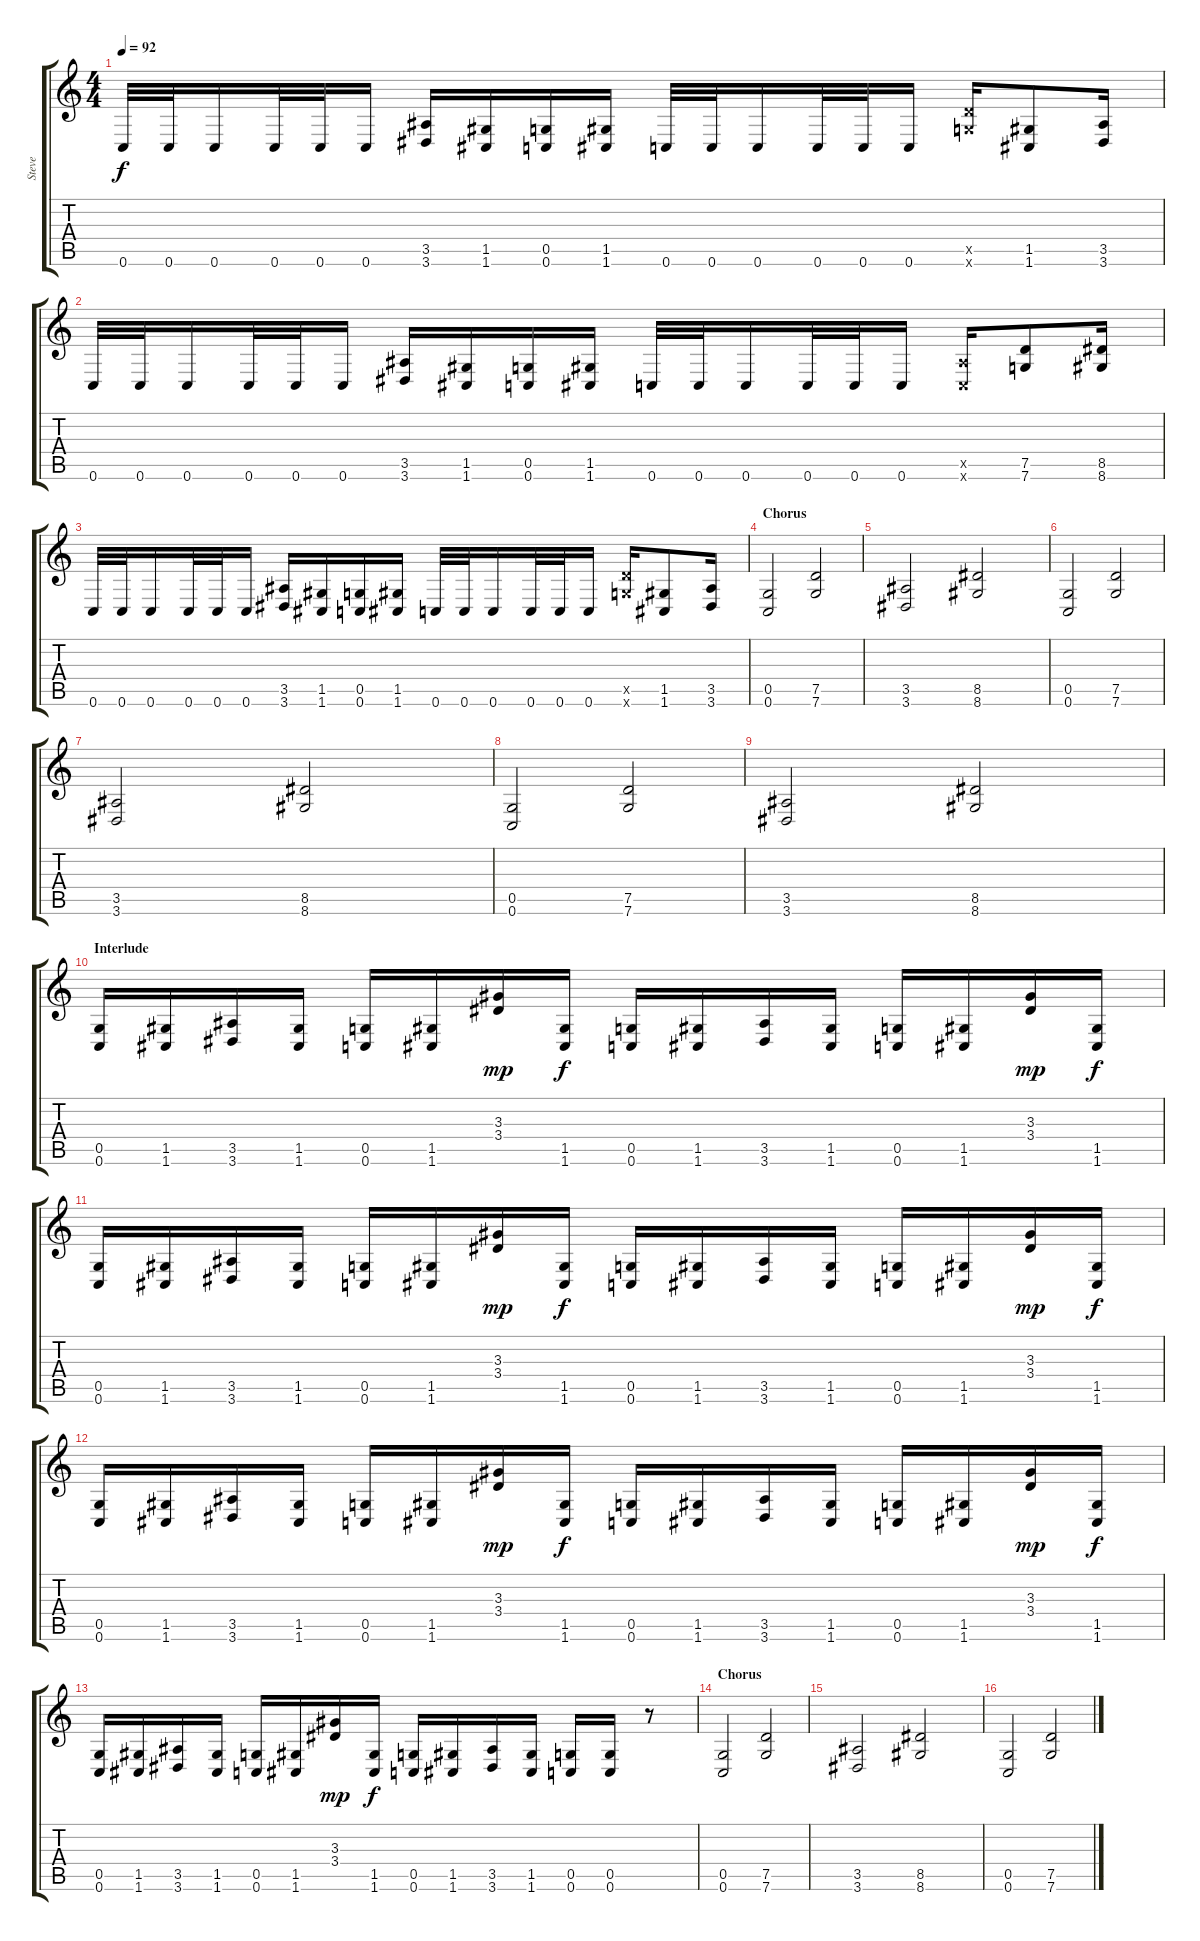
\track ("Steve" "Steve") {instrument distortionguitar}
\staff {score tabs}
\tuning (D4 A3 F3 C3 G2 C2) {hide}
\ts (4 4)
\tempo 92
\clef g2
\ks c
0.6.32{dy f} 0.6.32 0.6.16 0.6.32 0.6.32 0.6.16 (3.5 3.6).16 (1.5 1.6).16 (0.5 0.6).16 (1.5 1.6).16 0.6.32 0.6.32 0.6.16 0.6.32 0.6.32 0.6.16 (7.5{x} 7.6{x}).16 (1.5 1.6).8 (3.5 3.6).16 |
0.6.32 0.6.32 0.6.16 0.6.32 0.6.32 0.6.16 (3.5 3.6).16 (1.5 1.6).16 (0.5 0.6).16 (1.5 1.6).16 0.6.32 0.6.32 0.6.16 0.6.32 0.6.32 0.6.16 (3.5{x} 0.6{x}).16 (7.5 7.6).8 (8.5 8.6).16 |
0.6.32 0.6.32 0.6.16 0.6.32 0.6.32 0.6.16 (3.5 3.6).16 (1.5 1.6).16 (0.5 0.6).16 (1.5 1.6).16 0.6.32 0.6.32 0.6.16 0.6.32 0.6.32 0.6.16 (7.5{x} 7.6{x}).16 (1.5 1.6).8 (3.5 3.6).16 |
\section ("" "Chorus")
(0.5 0.6).2 (7.5 7.6).2 |
(3.5 3.6).2 (8.5 8.6).2 |
(0.5 0.6).2 (7.5 7.6).2 |
(3.5 3.6).2 (8.5 8.6).2 |
(0.5 0.6).2 (7.5 7.6).2 |
(3.5 3.6).2 (8.5 8.6).2 |
\section ("" "Interlude")
(0.5 0.6).16 (1.5 1.6).16 (3.5 3.6).16 (1.5 1.6).16 (0.5 0.6).16 (1.5 1.6).16 (3.3 3.4).16{dy mp instrument guitarharmonics} (1.5 1.6).16{dy f instrument distortionguitar} (0.5 0.6).16 (1.5 1.6).16 (3.5 3.6).16 (1.5 1.6).16 (0.5 0.6).16 (1.5 1.6).16 (3.3 3.4).16{dy mp instrument guitarharmonics} (1.5 1.6).16{dy f instrument distortionguitar} |
(0.5 0.6).16 (1.5 1.6).16 (3.5 3.6).16 (1.5 1.6).16 (0.5 0.6).16 (1.5 1.6).16 (3.3 3.4).16{dy mp instrument guitarharmonics} (1.5 1.6).16{dy f instrument distortionguitar} (0.5 0.6).16 (1.5 1.6).16 (3.5 3.6).16 (1.5 1.6).16 (0.5 0.6).16 (1.5 1.6).16 (3.3 3.4).16{dy mp instrument guitarharmonics} (1.5 1.6).16{dy f instrument distortionguitar} |
(0.5 0.6).16 (1.5 1.6).16 (3.5 3.6).16 (1.5 1.6).16 (0.5 0.6).16 (1.5 1.6).16 (3.3 3.4).16{dy mp instrument guitarharmonics} (1.5 1.6).16{dy f instrument distortionguitar} (0.5 0.6).16 (1.5 1.6).16 (3.5 3.6).16 (1.5 1.6).16 (0.5 0.6).16 (1.5 1.6).16 (3.3 3.4).16{dy mp instrument guitarharmonics} (1.5 1.6).16{dy f instrument distortionguitar} |
(0.5 0.6).16 (1.5 1.6).16 (3.5 3.6).16 (1.5 1.6).16 (0.5 0.6).16 (1.5 1.6).16 (3.3 3.4).16{dy mp instrument guitarharmonics} (1.5 1.6).16{dy f instrument distortionguitar} (0.5 0.6).16 (1.5 1.6).16 (3.5 3.6).16 (1.5 1.6).16 (0.5 0.6).16 (0.5 0.6).16 r.8 |
\section ("" "Chorus")
(0.5 0.6).2 (7.5 7.6).2 |
(3.5 3.6).2 (8.5 8.6).2 |
(0.5 0.6).2 (7.5 7.6).2
